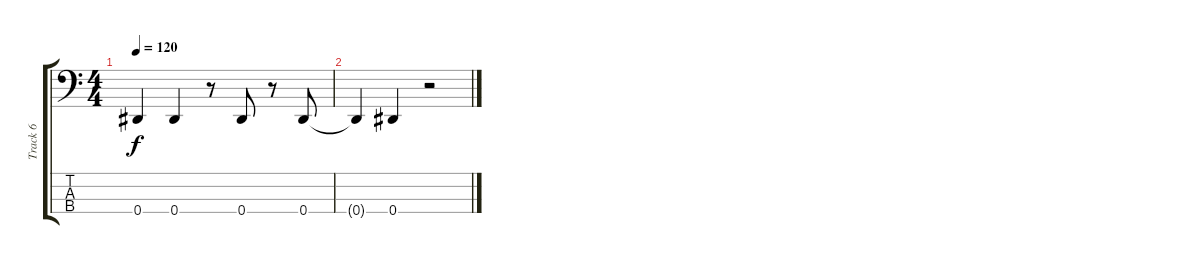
\track ("Track 6" "Track 6") {instrument electricbassfinger}
\staff {score tabs}
\tuning (Gb2 Db2 Ab1 Eb1) {hide}
\ts (4 4)
\tempo 120
\clef f4
\ks c
0.4{t}.4{dy f} 0.4.4 r.8 0.4.8 r.8 0.4.8 |
0.4{t}.4 0.4.4 r.2
